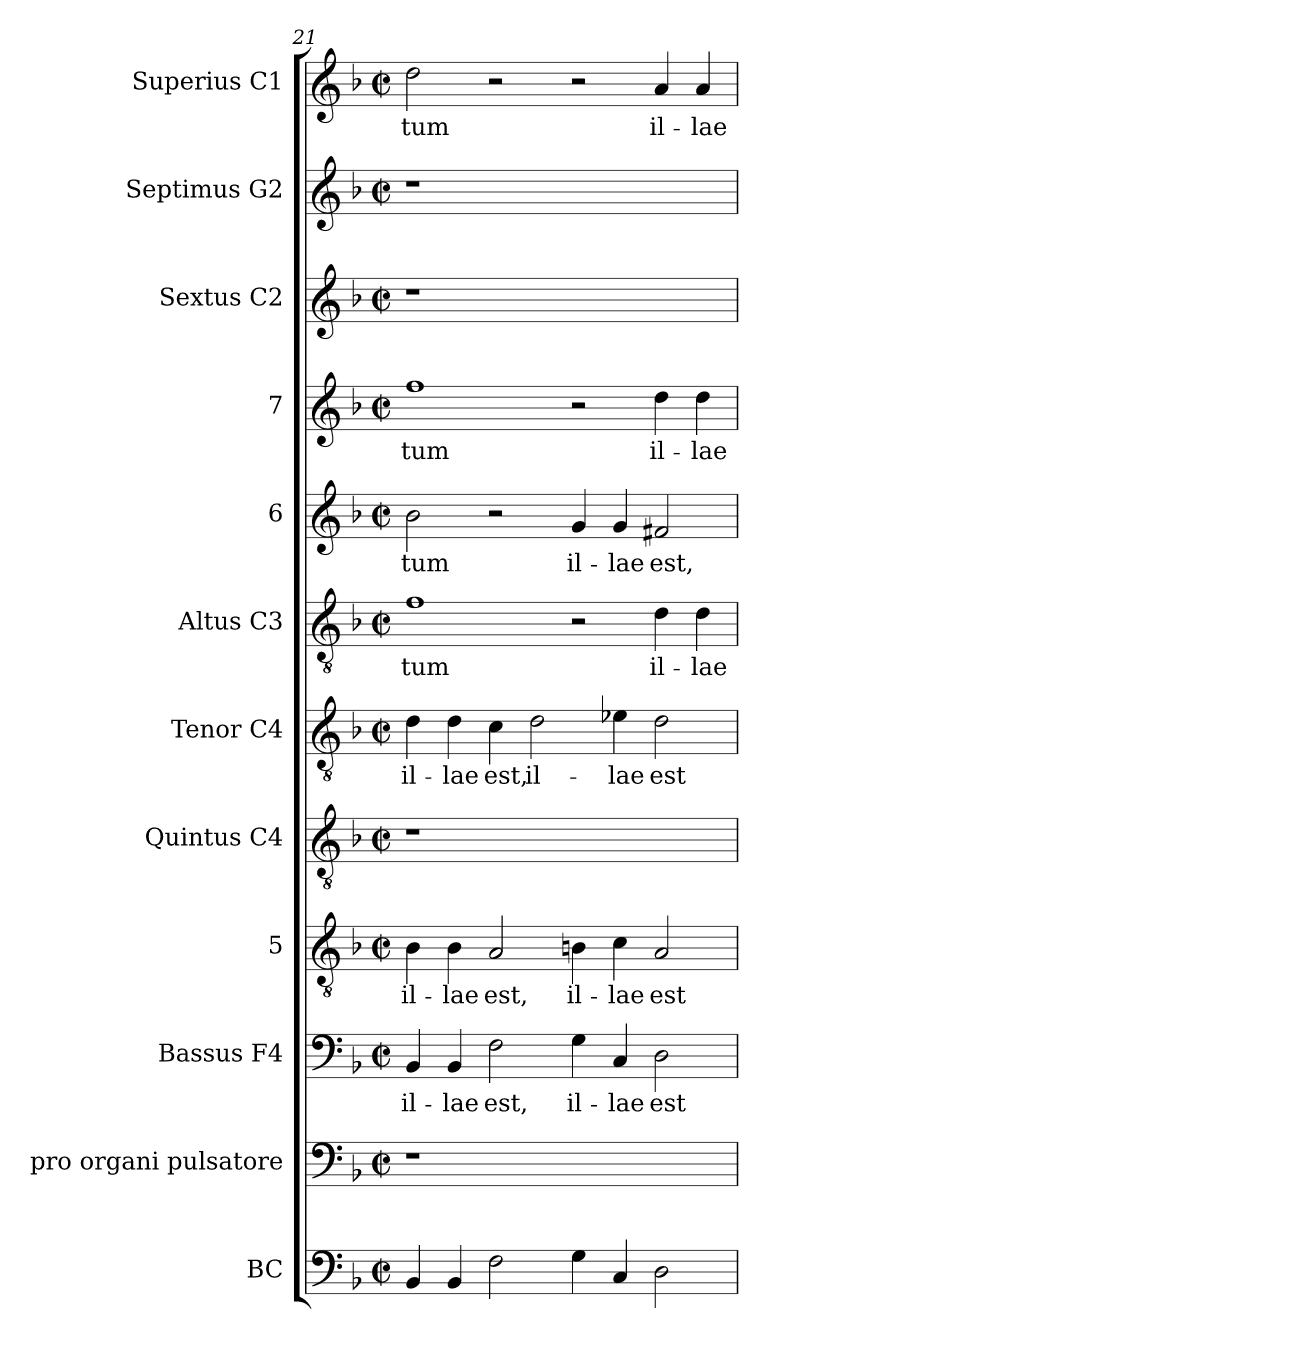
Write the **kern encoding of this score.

**kern	**kern	**kern	**text	**kern	**text	**kern	**kern	**text	**kern	**text	**kern	**text	**kern	**text	**kern	**kern	**kern	**text
*part12	*part11	*part10	*part10	*part9	*part9	*part8	*part7	*part7	*part6	*part6	*part5	*part5	*part4	*part4	*part3	*part2	*part1	*part1
*staff12	*staff11	*staff10	*staff10	*staff9	*staff9	*staff8	*staff7	*staff7	*staff6	*staff6	*staff5	*staff5	*staff4	*staff4	*staff3	*staff2	*staff1	*staff1
*I"BC	*I"pro organi  pulsatore	*I"Bassus  F4	*	*I"5	*	*I"Quintus  C4	*I"Tenor  C4	*	*I"Altus  C3	*	*I"6	*	*I"7	*	*I"Sextus  C2	*I"Septimus  G2	*I"Superius  C1	*
*I'BC	*	*I'B	*	*	*	*	*I'T	*	*I'A	*	*	*	*	*	*	*	*I'S	*
*clefF4	*clefF4	*clefF4	*	*clefGv2	*	*clefGv2	*clefGv2	*	*clefGv2	*	*clefG2	*	*clefG2	*	*clefG2	*clefG2	*clefG2	*
*k[b-]	*k[b-]	*k[b-]	*	*k[b-]	*	*k[b-]	*k[b-]	*	*k[b-]	*	*k[b-]	*	*k[b-]	*	*k[b-]	*k[b-]	*k[b-]	*
*F:	*F:	*F:	*	*F:	*	*F:	*F:	*	*F:	*	*F:	*	*F:	*	*F:	*F:	*F:	*
*M2/2	*M2/2	*M2/2	*	*M2/2	*	*M2/2	*M2/2	*	*M2/2	*	*M2/2	*	*M2/2	*	*M2/2	*M2/2	*M2/2	*
*met(c|)	*met(c|)	*met(c|)	*	*met(c|)	*	*met(c|)	*met(c|)	*	*met(c|)	*	*met(c|)	*	*met(c|)	*	*met(c|)	*met(c|)	*met(c|)	*
=21	=21	=21	=21	=21	=21	=21	=21	=21	=21	=21	=21	=21	=21	=21	=21	=21	=21	=21
!	!	!	!LO:LY:b:cj	!	!LO:LY:b:cj	!	!	!LO:LY:b:cj	!	!LO:LY:b:cj	!	!LO:LY:b:cj	!	!LO:LY:b:cj	!	!	!	!LO:LY:b:cj
4BB-/	1r	4BB-/	il-	4B-\	il-	1r	4d\	il-	1f	-tum	2b-\	-tum	1ff	-tum	1r	1r	2dd\	-tum
!	!	!	!LO:LY:b:cj	!	!LO:LY:b:cj	!	!	!LO:LY:b:cj	!	!	!	!	!	!	!	!	!	!
4BB-/	.	4BB-/	-lae	4B-\	-lae	.	4d\	-lae	.	.	.	.	.	.	.	.	.	.
!	!	!	!LO:LY:b:cj	!	!LO:LY:b:cj	!	!	!LO:LY:b:cj	!	!	!	!	!	!	!	!	!	!
2F\	.	2F\	est,	2A/	est,	.	4c\	est,	.	.	2r	.	.	.	.	.	2r	.
!	!	!	!	!	!	!	!	!LO:LY:b:cj	!	!	!	!	!	!	!	!	!	!
.	.	.	.	.	.	.	2d\	il-	.	.	.	.	.	.	.	.	.	.
!	!	!	!LO:LY:b:cj	!	!LO:LY:b:cj	!	!	!	!	!	!	!LO:LY:b:cj	!	!	!	!	!	!
4G\	1ryy	4G\	il-	4Bn\	il-	1ryy	.	.	2r	.	4g/	il-	2r	.	1ryy	1ryy	2r	.
!	!	!	!LO:LY:b:cj	!	!LO:LY:b:cj	!	!	!LO:LY:b:cj	!	!	!	!LO:LY:b:cj	!	!	!	!	!	!
4C/	.	4C/	-lae	4c\	-lae	.	4e-X\	-lae	.	.	4g/	-lae	.	.	.	.	.	.
!	!	!	!LO:LY:b:cj	!	!LO:LY:b:cj	!	!	!LO:LY:b:cj	!	!LO:LY:b:cj	!	!LO:LY:b:cj	!	!LO:LY:b:cj	!	!	!	!LO:LY:b:cj
2D\	.	2D\	est	2A/	est	.	2d\	est	4d\	il-	2f#X/	est,	4dd\	il-	.	.	4a/	il-
!	!	!	!	!	!	!	!	!	!	!LO:LY:b:cj	!	!	!	!LO:LY:b:cj	!	!	!	!LO:LY:b:cj
.	.	.	.	.	.	.	.	.	4d\	-lae	.	.	4dd\	-lae	.	.	4a/	-lae
=	=	=	=	=	=	=	=	=	=	=	=	=	=	=	=	=	=	=
*-	*-	*-	*-	*-	*-	*-	*-	*-	*-	*-	*-	*-	*-	*-	*-	*-	*-	*-
